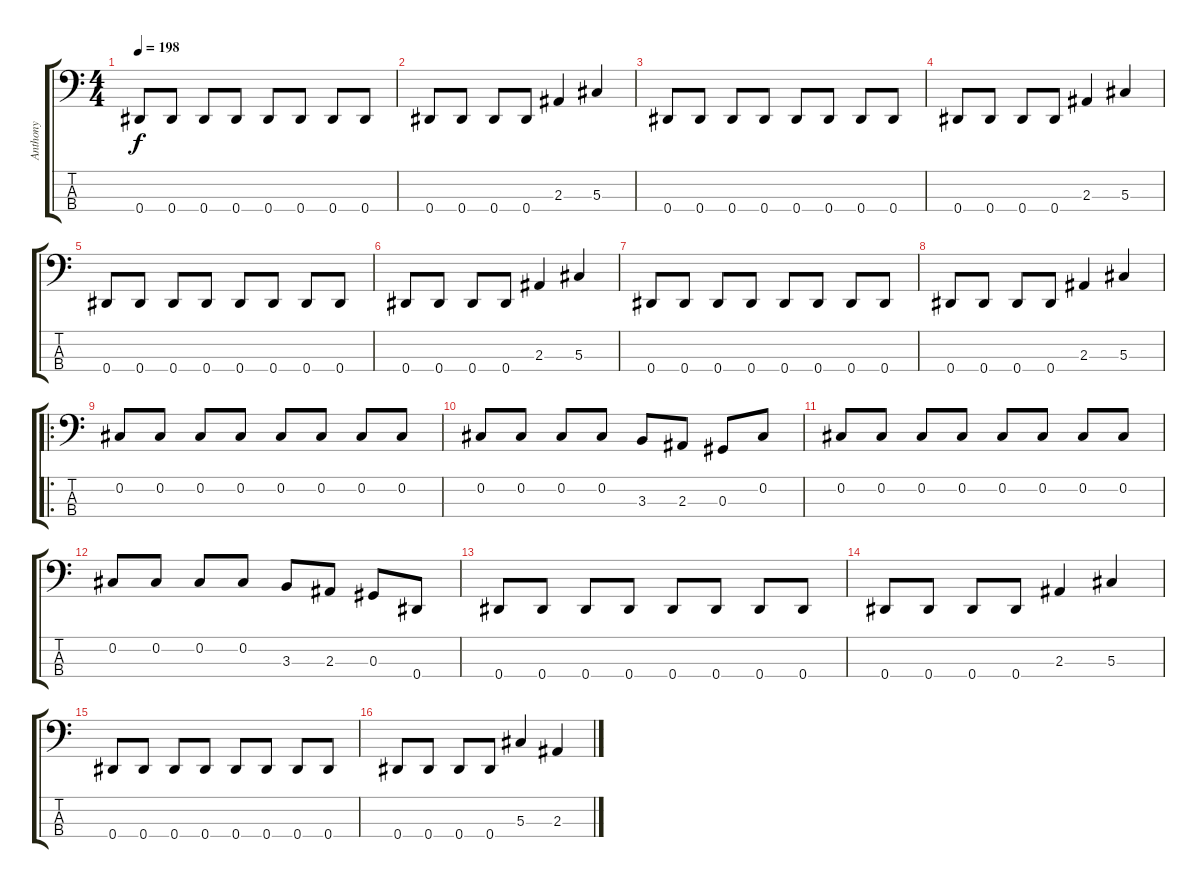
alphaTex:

\track ("Anthony" "Anthony") {instrument electricbassfinger}
\staff {score tabs}
\tuning (Gb2 Db2 Ab1 Eb1) {hide}
\ts (4 4)
\tempo 198
\clef f4
\ks c
0.4.8{dy f} 0.4.8 0.4.8 0.4.8 0.4.8 0.4.8 0.4.8 0.4.8 |
0.4.8 0.4.8 0.4.8 0.4.8 2.3.4 5.3.4 |
0.4.8 0.4.8 0.4.8 0.4.8 0.4.8 0.4.8 0.4.8 0.4.8 |
0.4.8 0.4.8 0.4.8 0.4.8 2.3.4 5.3.4 |
0.4.8 0.4.8 0.4.8 0.4.8 0.4.8 0.4.8 0.4.8 0.4.8 |
0.4.8 0.4.8 0.4.8 0.4.8 2.3.4 5.3.4 |
0.4.8 0.4.8 0.4.8 0.4.8 0.4.8 0.4.8 0.4.8 0.4.8 |
0.4.8 0.4.8 0.4.8 0.4.8 2.3.4 5.3.4 |
\ro
0.2.8 0.2.8 0.2.8 0.2.8 0.2.8 0.2.8 0.2.8 0.2.8 |
0.2.8 0.2.8 0.2.8 0.2.8 3.3.8 2.3.8 0.3.8 0.2.8 |
0.2.8 0.2.8 0.2.8 0.2.8 0.2.8 0.2.8 0.2.8 0.2.8 |
0.2.8 0.2.8 0.2.8 0.2.8 3.3.8 2.3.8 0.3.8 0.4.8 |
0.4.8 0.4.8 0.4.8 0.4.8 0.4.8 0.4.8 0.4.8 0.4.8 |
0.4.8 0.4.8 0.4.8 0.4.8 2.3.4 5.3.4 |
0.4.8 0.4.8 0.4.8 0.4.8 0.4.8 0.4.8 0.4.8 0.4.8 |
0.4.8 0.4.8 0.4.8 0.4.8 5.3.4 2.3.4
